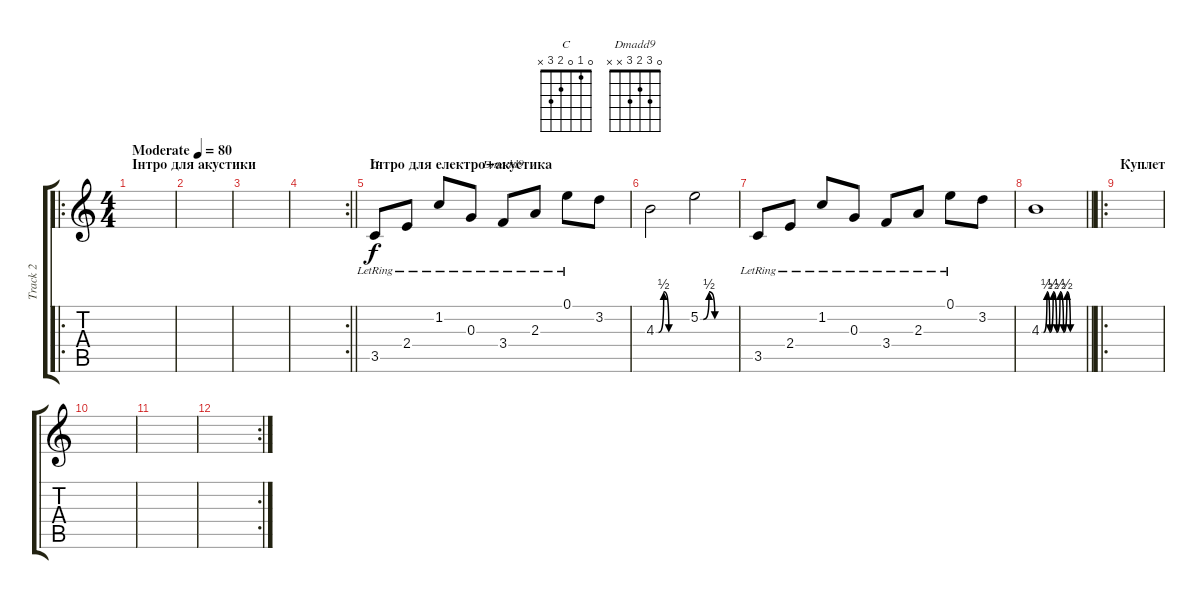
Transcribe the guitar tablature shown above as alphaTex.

\track ("Track 2" "Track 2") {instrument overdrivenguitar}
\staff {score tabs}
\tuning (E4 B3 G3 D3 A2 E2) {hide}
\chord ("C" 0 1 0 2 3 x)
\chord ("Dmadd9" 0 3 2 3 x x)
\ro
\ts (4 4)
\section ("" "Інтро для акустики")
\tempo (80 "Moderate")
\clef g2
\ks c
|
|
|
\rc 2
\barLineRight lightlight
|
\section ("" "Інтро для електро+акустика")
3.5{lr}.8{ch "C"} 2.4{lr}.8 1.2{lr}.8 0.3{lr}.8 3.4{lr}.8{ch "Dmadd9"} 2.3{lr}.8 0.1{lr}.8 3.2.8 |
4.3{be (custom 0 0 5 0 15 2 25 0 39 0 60 0)}.2 5.2{be (custom 0 0 5 0 15 2 25 0 60 0)}.2 |
3.5{lr}.8 2.4{lr}.8 1.2{lr}.8 0.3{lr}.8 3.4{lr}.8 2.3{lr}.8 0.1{lr}.8 3.2.8 |
\barLineRight lightlight
4.3{be (custom 0 0 3 0 8 2 12 0 17 2 22 0 27 2 32 0 37 2 42 0 60 0)}.1 |
\ro
\section ("" "Куплет")
|
|
|
\rc 2
